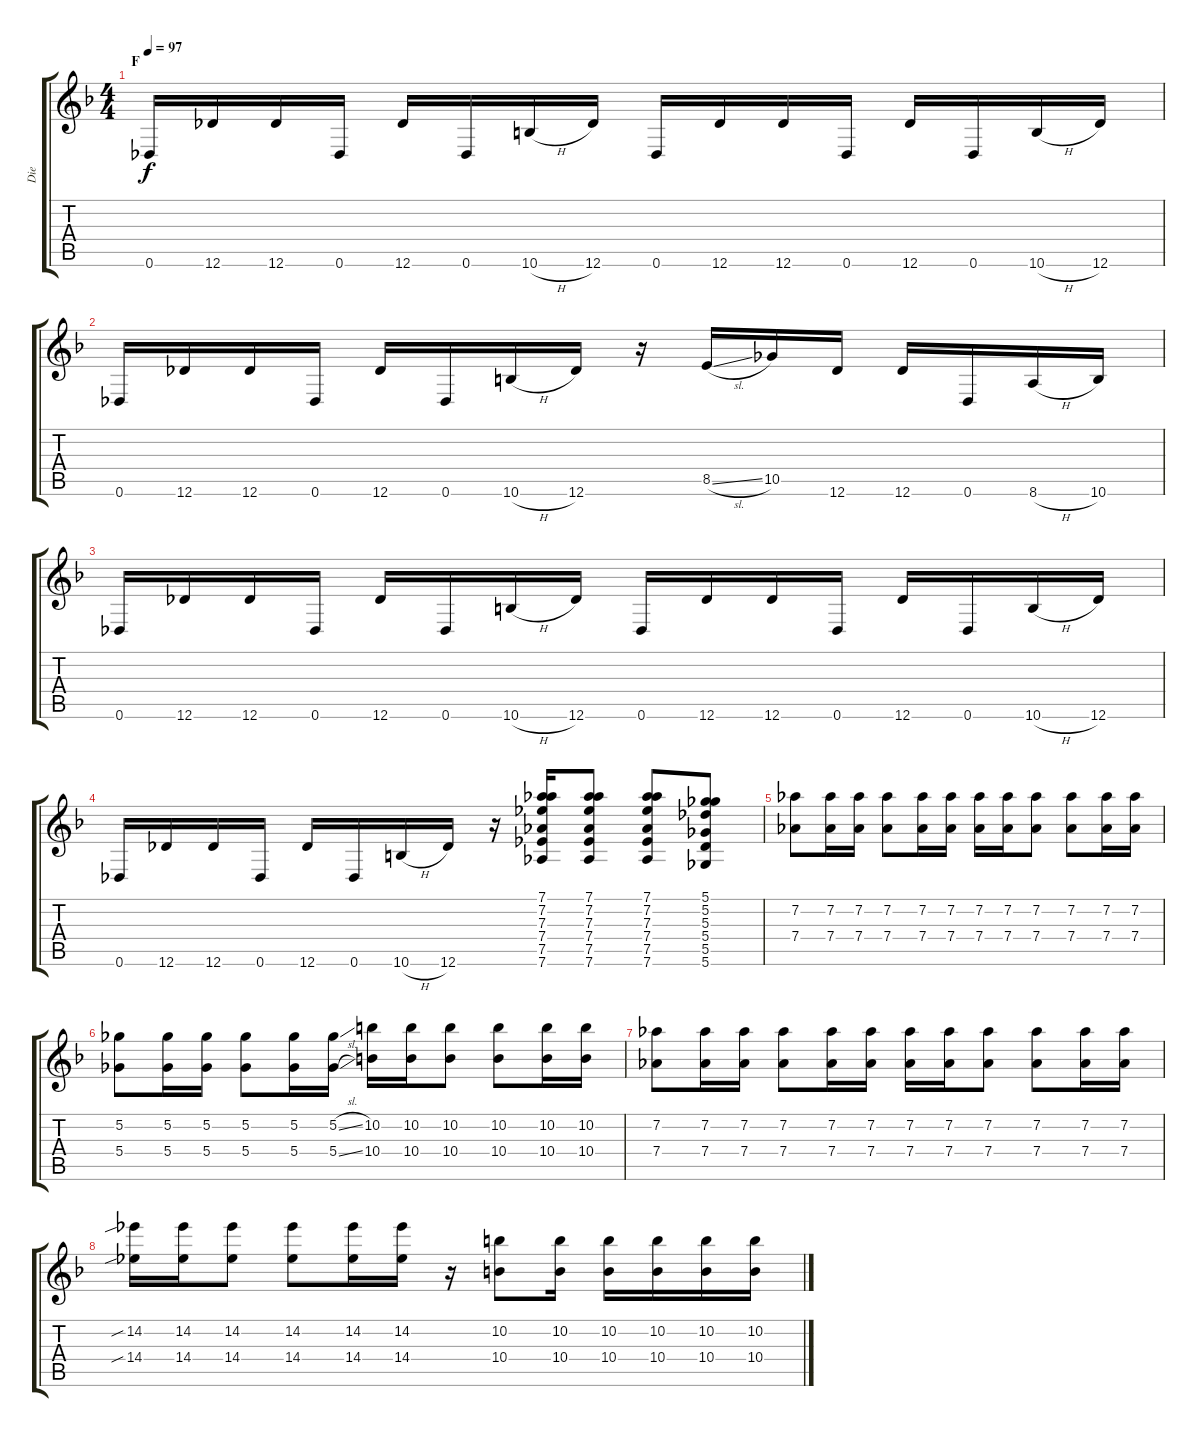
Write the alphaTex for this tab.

\track ("Die" "Die") {instrument electricguitarclean}
\staff {score tabs}
\tuning (Db4 Db4 Ab3 Db3 Ab2 Db2) {hide}
\ts (4 4)
\section ("" "F")
\tempo 97
\clef g2
\ks dminor
0.6.16{dy f} 12.6.16 12.6.16 0.6.16 12.6.16 0.6.16 10.6{h}.16 12.6.16 0.6.16 12.6.16 12.6.16 0.6.16 12.6.16 0.6.16 10.6{h}.16 12.6.16 |
0.6.16 12.6.16 12.6.16 0.6.16 12.6.16 0.6.16 10.6{h}.16 12.6.16 r.16 8.5{sl}.16 10.5.16 12.6.16 12.6.16 0.6.16 8.6{h}.16 10.6.16 |
0.6.16 12.6.16 12.6.16 0.6.16 12.6.16 0.6.16 10.6{h}.16 12.6.16 0.6.16 12.6.16 12.6.16 0.6.16 12.6.16 0.6.16 10.6{h}.16 12.6.16 |
0.6.16 12.6.16 12.6.16 0.6.16 12.6.16 0.6.16 10.6{h}.16 12.6.16 r.16 (7.1 7.2 7.3 7.4 7.5 7.6).16 (7.1 7.2 7.3 7.4 7.5 7.6).8 (7.1 7.2 7.3 7.4 7.5 7.6).8 (5.1 5.2 5.3 5.4 5.5 5.6).8 |
(7.2 7.4).8 (7.2 7.4).16 (7.2 7.4).16 (7.2 7.4).8 (7.2 7.4).16 (7.2 7.4).16 (7.2 7.4).16 (7.2 7.4).16 (7.2 7.4).8 (7.2 7.4).8 (7.2 7.4).16 (7.2 7.4).16 |
(5.2 5.4).8 (5.2 5.4).16 (5.2 5.4).16 (5.2 5.4).8 (5.2 5.4).16 (5.2{sl} 5.4{sl}).16 (10.2 10.4).16 (10.2 10.4).16 (10.2 10.4).8 (10.2 10.4).8 (10.2 10.4).16 (10.2 10.4).16 |
(7.2 7.4).8 (7.2 7.4).16 (7.2 7.4).16 (7.2 7.4).8 (7.2 7.4).16 (7.2 7.4).16 (7.2 7.4).16 (7.2 7.4).16 (7.2 7.4).8 (7.2 7.4).8 (7.2 7.4).16 (7.2 7.4).16 |
(14.2{sib} 14.4{sib}).16 (14.2 14.4).16 (14.2 14.4).8 (14.2 14.4).8 (14.2 14.4).16 (14.2 14.4).16 r.16 (10.2 10.4).8 (10.2 10.4).16 (10.2 10.4).16 (10.2 10.4).16 (10.2 10.4).16 (10.2 10.4).16
